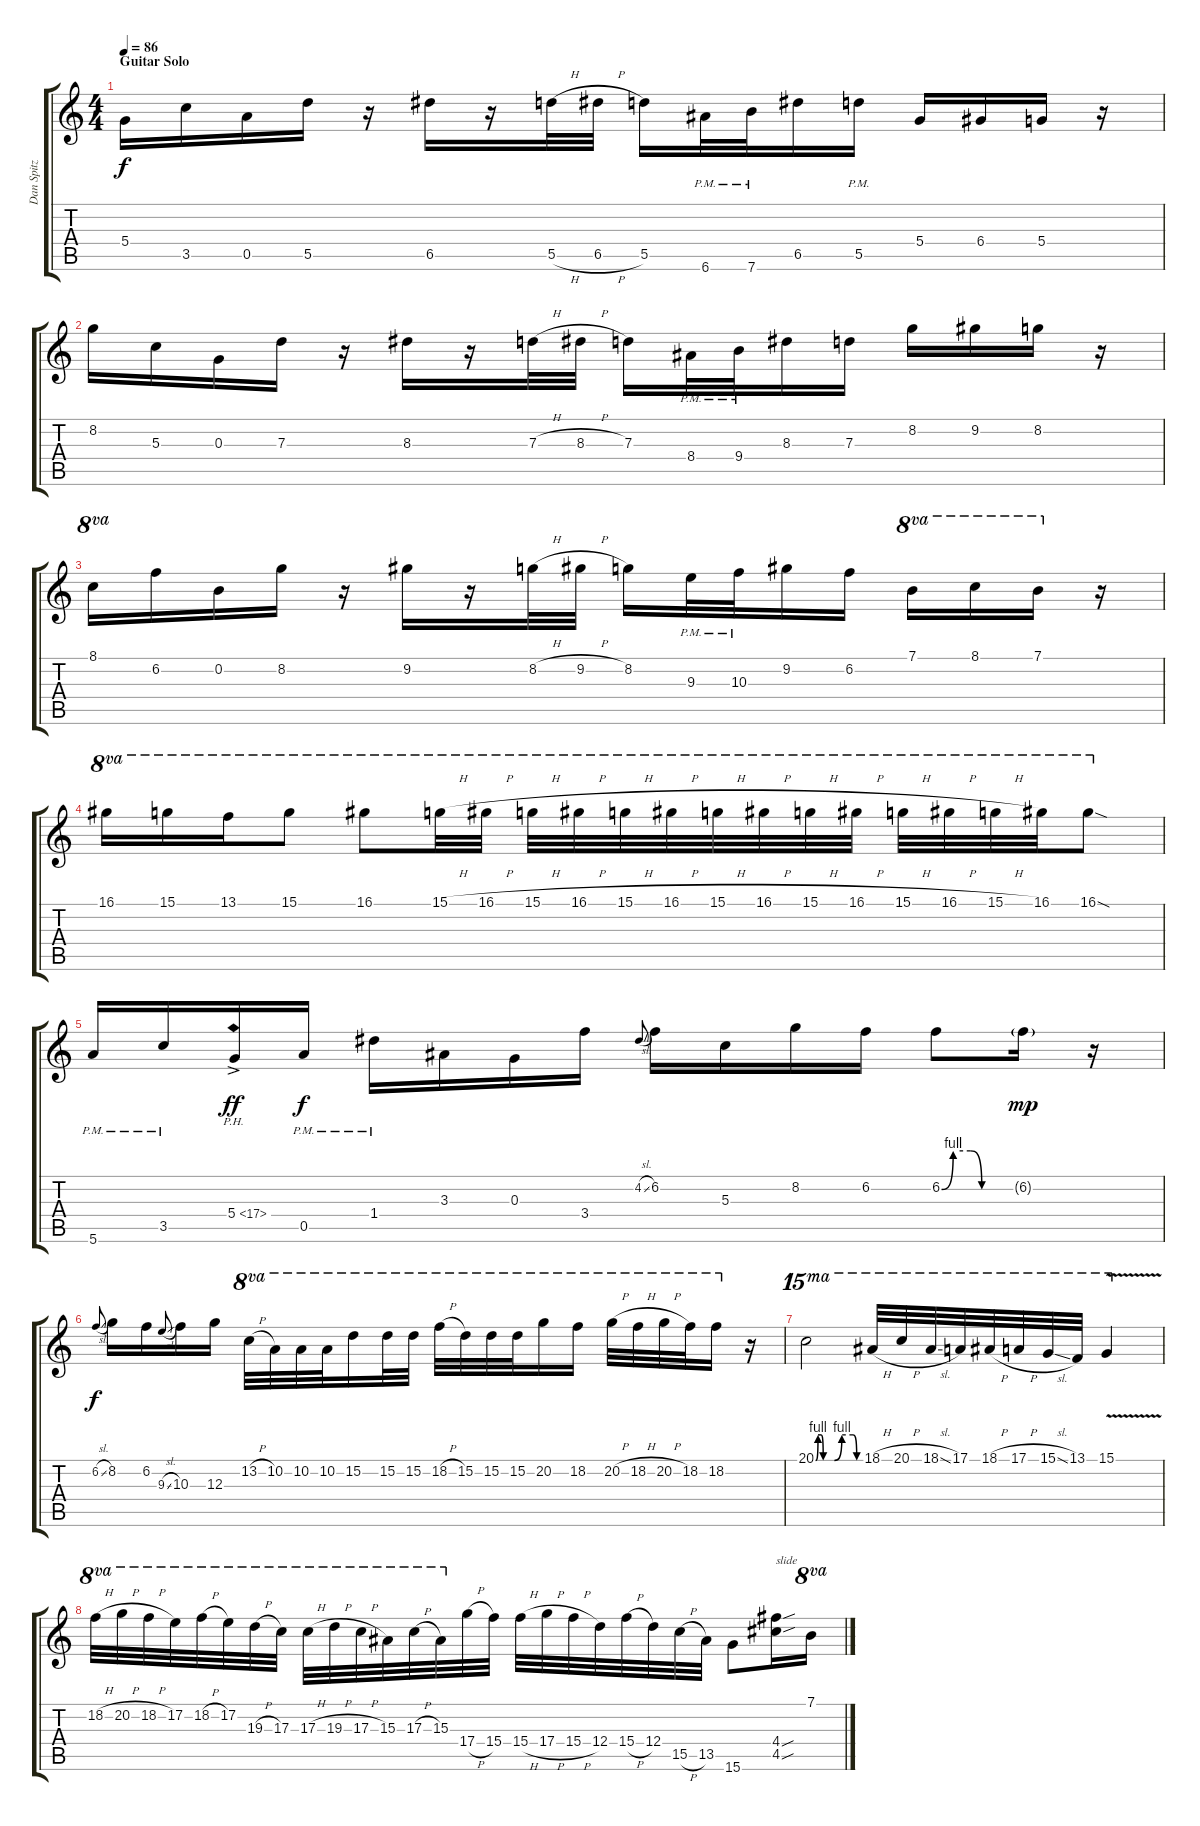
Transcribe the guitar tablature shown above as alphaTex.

\track ("Dan Spitz (Guitar Lead)" "Dan Spitz ") {instrument overdrivenguitar}
\staff {score tabs}
\tuning (E4 B3 G3 D3 A2 E2) {hide}
\ts (4 4)
\section ("" "Guitar Solo")
\tempo 86
\clef g2
\ks c
5.4.16{dy f instrument overdrivenguitar} 3.5.16{ot 8vb} 0.5.16{ot 8vb} 5.5.16{ot 8vb} r.16 6.5.16{ot 8vb} r.16 5.5{h}.32{ot 8vb} 6.5{h}.32{ot 8vb} 5.5.16{ot 8vb} 6.6{pm}.32{ot 8vb} 7.6{pm}.32{ot 8vb} 6.5.16{ot 8vb} 5.5{pm}.16{ot 8vb} 5.4.16 6.4.16 5.4.16 r.16 |
8.2.16 5.3.16 0.3.16 7.3.16 r.16 8.3.16 r.16 7.3{h}.32 8.3{h}.32 7.3.16 8.4{pm}.32 9.4{pm}.32 8.3.16 7.3.16 8.2.16 9.2.16 8.2.16 r.16 |
8.1.16{ot 8va} 6.2.16 0.2.16 8.2.16 r.16 9.2.16 r.16 8.2{h}.32 9.2{h}.32 8.2.16 9.3{pm}.32 10.3{pm}.32 9.2.16 6.2.16 7.1.16{ot 8va} 8.1.16{ot 8va} 7.1.16{ot 8va} r.16 |
16.1.16{ot 8va} 15.1.16{ot 8va} 13.1.16{ot 8va} 15.1.8{ot 8va} 16.1.8{ot 8va} 15.1{h}.32{ot 8va} 16.1{h}.32{ot 8va} 15.1{h}.32{ot 8va} 16.1{h}.32{ot 8va} 15.1{h}.32{ot 8va} 16.1{h}.32{ot 8va} 15.1{h}.32{ot 8va} 16.1{h}.32{ot 8va} 15.1{h}.32{ot 8va} 16.1{h}.32{ot 8va} 15.1{h}.32{ot 8va} 16.1{h}.32{ot 8va} 15.1{h}.32{ot 8va} 16.1.32{ot 8va} 16.1{sod}.8{ot 8va} |
5.6{pm}.16{ot 8vb} 3.5{pm}.16{ot 8vb} 5.4{ph 12 ac}.16{dy ff} 0.5{pm}.16{ot 8vb dy f} 1.4{pm}.16{ot 8vb} 3.3.16 0.3.16 3.4.16{ot 8vb} 4.2{sl}.8{gr onbeat} 6.2.16 5.3.16 8.2.16 6.2.16 6.2{be (custom 0 0 10 4 25 4 35 0 60 0)}.8 6.2{g}.16{dy mp} r.16 |
6.2{sl}.8{gr onbeat dy f} 8.2.16 6.2.16 9.3{sl}.8{gr onbeat} 10.3.16 12.3.16 13.2{h}.32{ot 8va} 10.2.32{ot 8va} 10.2.32{ot 8va} 10.2.32{ot 8va} 15.2.16{ot 8va} 15.2.32{ot 8va} 15.2.32{ot 8va} 18.2{h}.32{ot 8va} 15.2.32{ot 8va} 15.2.32{ot 8va} 15.2.32{ot 8va} 20.2.16{ot 8va} 18.2.16{ot 8va} 20.2{h}.32{ot 8va} 18.2{h}.32{ot 8va} 20.2{h}.32{ot 8va} 18.2.32{ot 8va} 18.2.16{ot 8va} r.16 |
20.1{be (custom 0 0 3 4 7 4 10 0 25 0 35 4 50 4 55 0 60 0)}.2{ot 15ma} 18.1{h}.32{ot 15ma} 20.1{h}.32{ot 15ma} 18.1{sl}.32{ot 15ma} 17.1.32{ot 15ma} 18.1{h}.32{ot 15ma} 17.1{h}.32{ot 15ma} 15.1{sl}.32{ot 15ma} 13.1.32{ot 15ma} 15.1{v}.4{ot 15ma} |
18.2{h}.32{ot 8va} 20.2{h}.32{ot 8va} 18.2{h}.32{ot 8va} 17.2.32{ot 8va} 18.2{h}.32{ot 8va} 17.2.32{ot 8va} 19.3{h}.32{ot 8va} 17.3.32{ot 8va} 17.3{h}.32{ot 8va} 19.3{h}.32{ot 8va} 17.3{h}.32{ot 8va} 15.3.32{ot 8va} 17.3{h}.32{ot 8va} 15.3.32{ot 8va} 17.4{h}.32 15.4.32 15.4{h}.32 17.4{h}.32 15.4{h}.32 12.4.32 15.4{h}.32 12.4.32 15.5{h}.32 13.5.32 15.6.8 (4.4{sou} 4.5{sou}).16{ot 8vb txt "slide"} 7.1.16{ot 8va}
